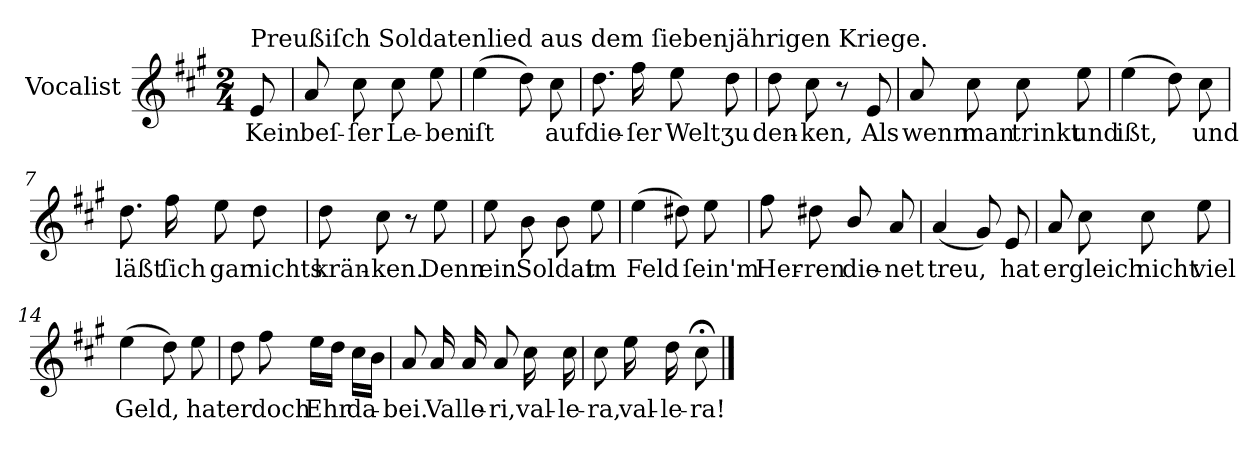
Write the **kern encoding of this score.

**kern	**text
*part1	*part1
*staff1	*staff1
*I"Vocalist	*
*k[f#c#g#]	*
*A:	*
*M2/4	*
=	=
!LO:TX:a:t=Preußiſch Soldatenlied aus dem ſiebenjährigen Kriege.	!
8e	Kein
=1	=1
8a	beſ-
8cc#	-ſer
8cc#	Le-
8ee	-ben
=2	=2
(4ee	iſt
8dd)	.
8cc#	auf
=3	=3
8.dd	die-
16ff#	-ſer
8ee	Welt
8dd	ʒu
=4	=4
8dd	den-
8cc#	-ken,
8r	.
8e	Als
=5	=5
8a	wenn
8cc#	man
8cc#	trinkt
8ee	und
=6	=6
(4ee	ißt,
8dd)	.
8cc#	und
=7	=7
8.dd	läßt
16ff#	ſich
8ee	gar
8dd	nichts
=8	=8
8dd	krän-
8cc#	-ken.
8r	.
8ee	Denn
=9	=9
8ee	ein
8b	Soldat
8b	.
8ee	im
=10	=10
(4ee	Feld
8dd#X)	.
8ee	ſein'm
=11	=11
8ff#	Her-
8dd#X	-ren
8b/	die-
8a	-net
=12	=12
(4a	treu,
8g#)	.
8e	hat
=13	=13
8a	er
8cc#	gleich
8cc#	nicht
8ee	viel
=14	=14
(4ee	Geld,
8dd)	.
8ee	hat
=15	=15
8dd	er
8ff#	doch
16eeLL	Ehr
16ddJJ	.
16cc#LL	da-
16bJJ	.
=16	=16
8a	-bei.
16a	Valle-
16a	.
8a	-ri,
16cc#	val-
16cc#	-le-
=17	=17
8cc#	-ra,
16ee	val-
16dd	-le-
8cc#;<	-ra!
==	==
*-	*-
